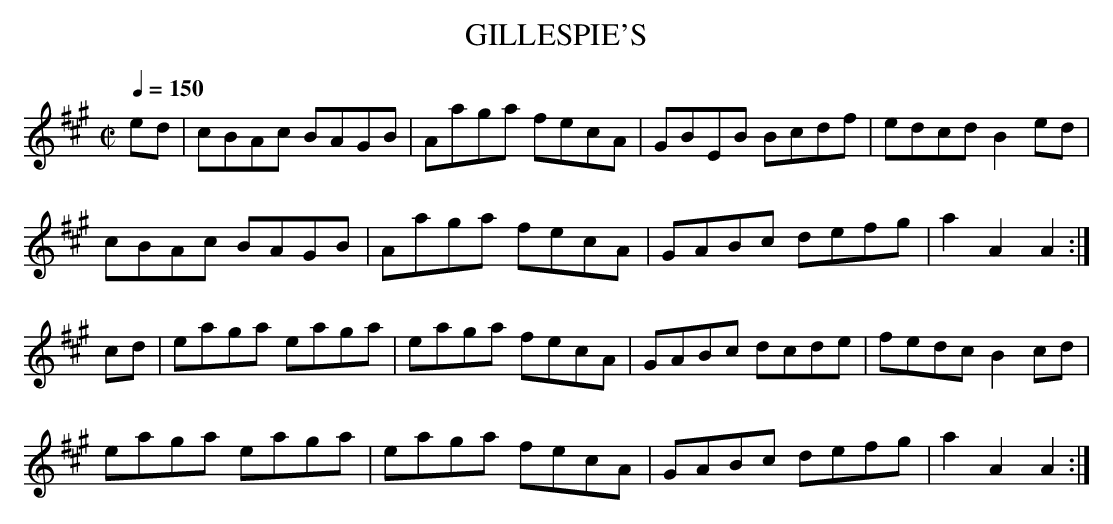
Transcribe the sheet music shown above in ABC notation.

X:1
T:GILLESPIE'S
Q:1/4=150
M:C| % source 2/4
L:1/8 % source 1/16
K:A
ed|cBAc BAGB|Aaga fecA|GBEB Bcdf|edcd B2ed|
cBAc BAGB|Aaga fecA|GABc defg|a2A2 A2:|
cd|eaga eaga|eaga fecA|GABc dcde|fedc B2cd|
eaga eaga|eaga fecA|GABc defg|a2A2 A2:|
